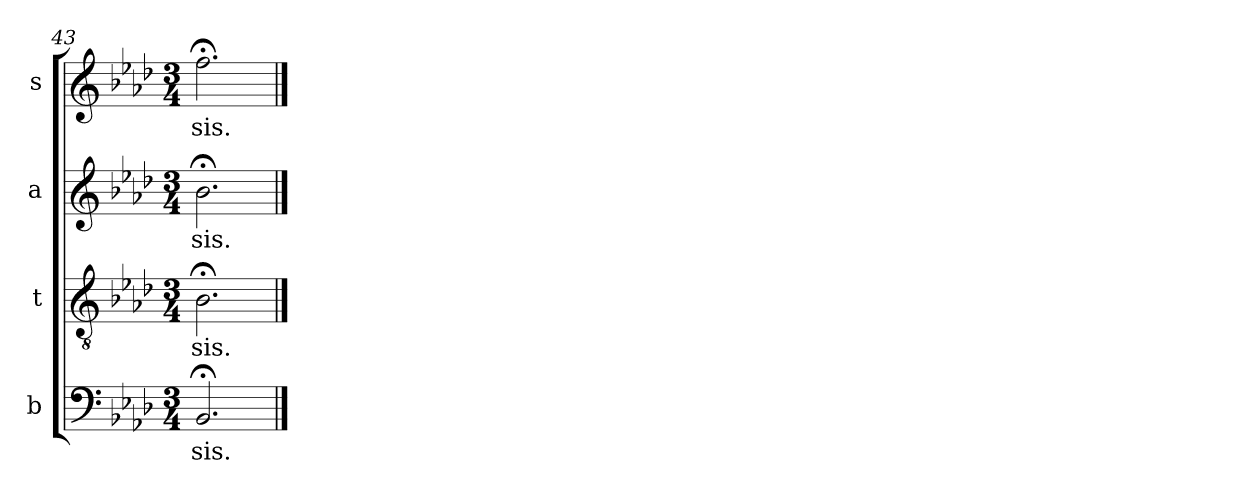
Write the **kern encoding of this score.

**kern	**text	**kern	**text	**kern	**text	**kern	**text
*part4	*part4	*part3	*part3	*part2	*part2	*part1	*part1
*staff4	*staff4	*staff3	*staff3	*staff2	*staff2	*staff1	*staff1
*I"b	*	*I"t	*	*I"a	*	*I"s	*
*clefF4	*	*clefGv2	*	*clefG2	*	*clefG2	*
*	*	*ITrd7c12	*	*	*	*	*
*k[b-e-a-d-]	*	*k[b-e-a-d-]	*	*k[b-e-a-d-]	*	*k[b-e-a-d-]	*
*f:	*	*f:	*	*f:	*	*f:	*
*M3/4	*	*M3/4	*	*M3/4	*	*M3/4	*
=43	=43	=43	=43	=43	=43	=43	=43
!	!LO:LY:b:color=#000000	!	!	!	!	!	!
!	!	!	!LO:LY:b:color=#000000	!	!	!	!
!	!	!	!	!	!LO:LY:b:color=#000000	!	!
!	!	!	!	!	!	!	!LO:LY:b:color=#000000
2.BB-;i/	-sis.	2.BB-;i\	-sis.	2.b-;i\	-sis.	2.ff;i\	-sis.
==	==	==	==	==	==	==	==
*-	*-	*-	*-	*-	*-	*-	*-
